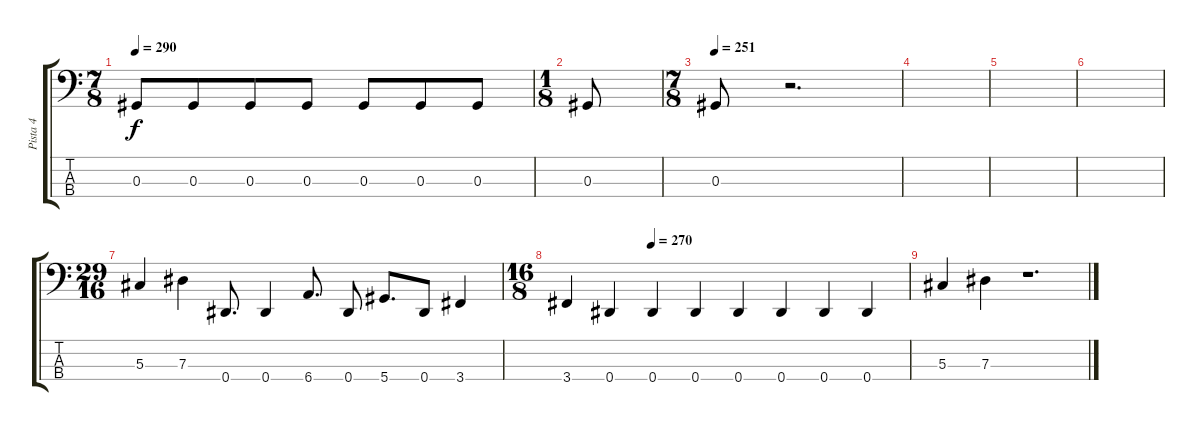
\track ("Pista 4" "Pista 4") {instrument electricbassfinger}
\staff {score tabs}
\tuning (Gb2 Db2 Ab1 Eb1) {hide}
\ts (7 8)
\tempo 290
\clef f4
\ks c
0.3.8{dy f} 0.3.8 0.3.8 0.3.8 0.3.8 0.3.8 0.3.8 |
\ts (1 8)
0.3.8 |
\ts (7 8)
\tempo 251
0.3.8 r.2{d} |
|
|
|
\ts (29 16)
5.3.4 7.3.4 0.4.8{d} 0.4.4 6.4.8{d} 0.4.8 5.4.8{d} 0.4.8 3.4.4 |
\ts (16 8)
\tempo (270 0.25)
3.4.4 0.4.4 0.4.4 0.4.4 0.4.4 0.4.4 0.4.4 0.4.4 |
5.3.4 7.3.4 r.1{d}
